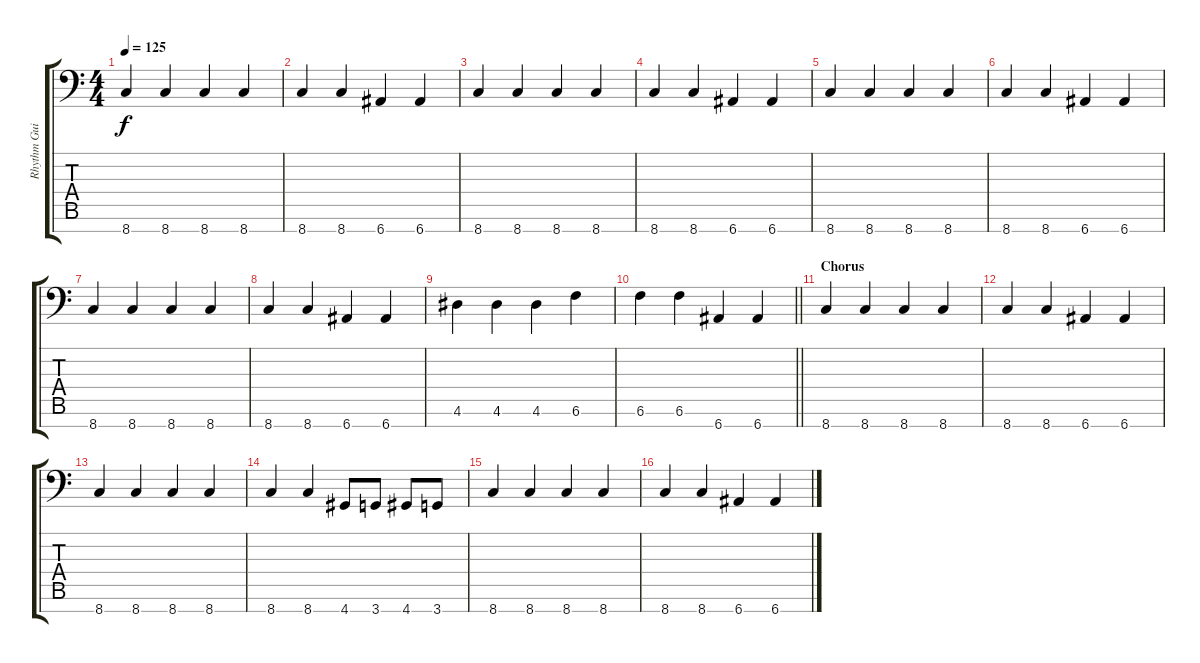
\track ("Rhythm Guitar" "Rhythm Gui") {instrument distortionguitar}
\staff {score tabs}
\tuning (B3 G3 D3 A2 E2 B1 E1) {hide}
\ts (4 4)
\tempo 125
\clef f4
\ks c
8.7.4{dy f} 8.7.4 8.7.4 8.7.4 |
8.7.4 8.7.4 6.7.4 6.7.4 |
8.7.4 8.7.4 8.7.4 8.7.4 |
8.7.4 8.7.4 6.7.4 6.7.4 |
8.7.4 8.7.4 8.7.4 8.7.4 |
8.7.4 8.7.4 6.7.4 6.7.4 |
8.7.4 8.7.4 8.7.4 8.7.4 |
8.7.4 8.7.4 6.7.4 6.7.4 |
4.6.4 4.6.4 4.6.4 6.6.4 |
\barLineRight lightlight
6.6.4 6.6.4 6.7.4 6.7.4 |
\section ("" "Chorus")
8.7.4 8.7.4 8.7.4 8.7.4 |
8.7.4 8.7.4 6.7.4 6.7.4 |
8.7.4 8.7.4 8.7.4 8.7.4 |
8.7.4 8.7.4 4.7.8 3.7.8 4.7.8 3.7.8 |
8.7.4 8.7.4 8.7.4 8.7.4 |
8.7.4 8.7.4 6.7.4 6.7.4
